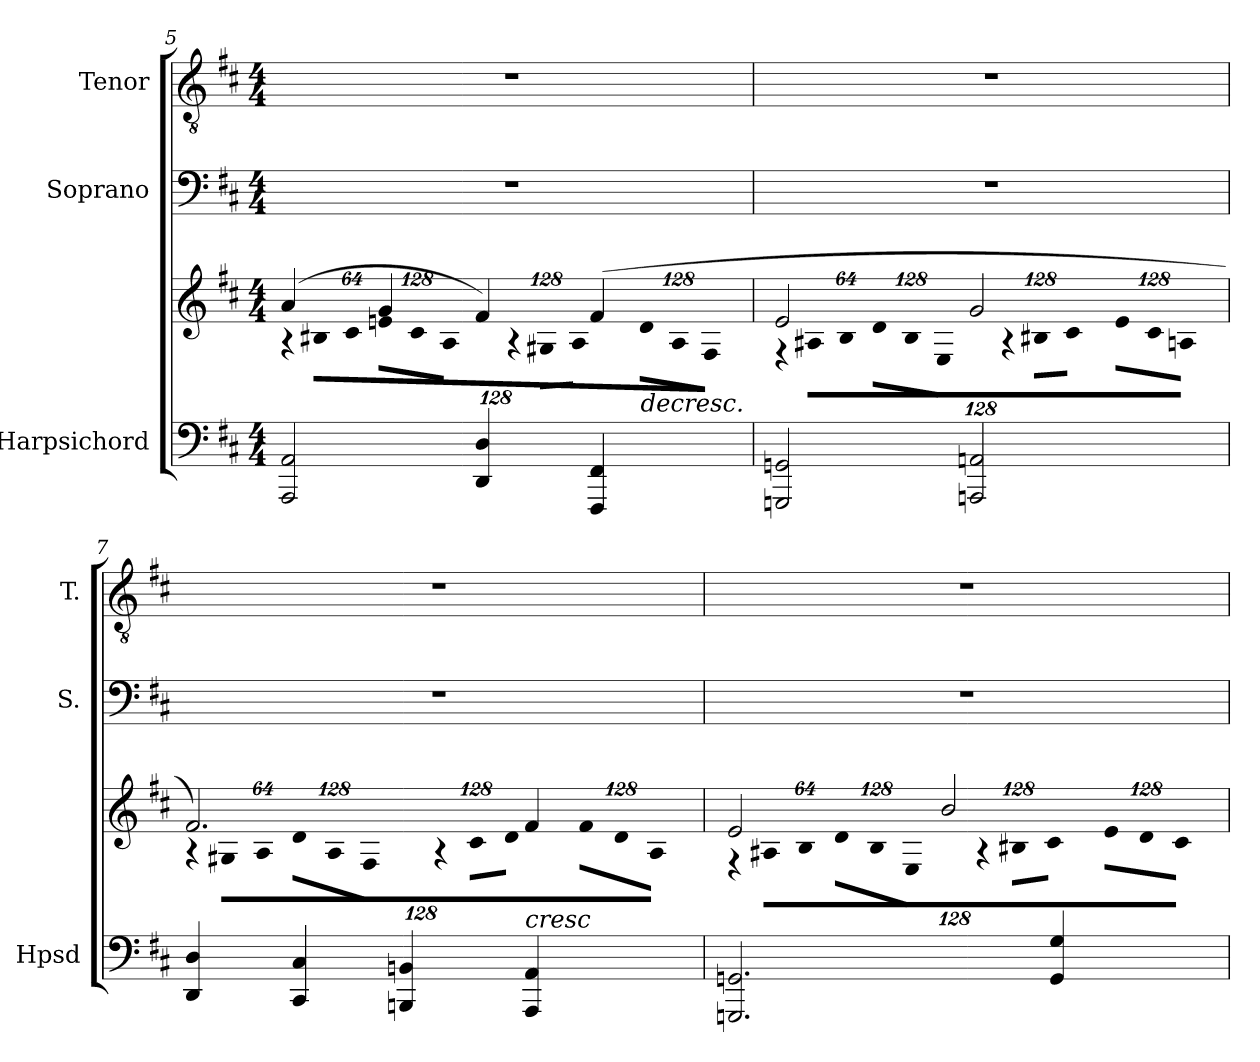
**kern	**kern	**dynam	**kern	**kern
*part3	*part3	*part3	*part2	*part1
*staff4	*staff3	*staff3/4	*staff2	*staff1
*I"Harpsichord	*	*	*I"Soprano	*I"Tenor
*I'Hpsd	*	*	*I'S.	*I'T.
!!LO:LB:g=z
*clefF4	*clefG2	*	*clefF4	*clefGv2
*	*	*	*	*ITrd7c12
*k[f#c#]	*k[f#c#]	*	*k[f#c#]	*k[f#c#]
*D:	*D:	*	*D:	*D:
*M4/4	*M4/4	*	*M4/4	*M4/4
=5	=5	=5	=5	=5
*	*^	*	*	*
*	*	*Xbrackettup	*	*	*
!	!	!LO:N:vis=8	!	!	!
2AAAi/ 2AAi	(4ai/	1024%85r	.	1r	1r
!	!	!LO:N:vis=8	!	!	!
.	.	1024%85B#Xi\L	.	.	.
!	!	!LO:N:vis=8	!	!	!
.	.	512%43c#i\J	.	.	.
!	!	!LO:N:vis=8	!	!	!
.	4gi/	1024%85eni\L	.	.	.
!	!	!LO:N:vis=8	!	!	!
.	.	1024%85c#i\	.	.	.
!	!	!LO:N:vis=8	!	!	!
.	.	512%43Ai\J	.	.	.
!	!	!LO:N:vis=8	!	!	!
4DDi/ 4Di	4f#i/)	1024%85r	]	.	.
!	!	!LO:N:vis=8	!	!	!
.	.	1024%85G#Xi\L	.	.	.
!	!	!LO:N:vis=8	!	!	!
.	.	512%43Ai\J	.	.	.
!	!	!LO:N:vis=8	!	!	!
4FFF#i/ 4FF#i	(4f#i/	1024%85di\L	.	.	.
!	!	!LO:N:vis=8	!	!	!
.	.	1024%85Ai\	.	.	.
!	!	!LO:N:vis=8	!LO:HP:b	!	!
.	.	512%43F#i\J	>	.	.
=6	=6	=6	=6	=6	=6
!	!	!LO:N:vis=8	!	!	!
2GGGni/ 2GGni	2ei/	1024%85r	.	1r	1r
!	!	!LO:N:vis=8	!	!	!
.	.	1024%85A#Xi\L	.	.	.
!	!	!LO:N:vis=8	!	!	!
.	.	512%43Bi\J	.	.	.
!	!	!LO:N:vis=8	!	!	!
.	.	1024%85di\L	.	.	.
!	!	!LO:N:vis=8	!	!	!
.	.	1024%85Bi\	.	.	.
!	!	!LO:N:vis=8	!	!	!
.	.	512%43Ei\J	.	.	.
!	!	!LO:N:vis=8	!	!	!
2AAAni/ 2AAni	2gi/	1024%85r	.	.	.
!	!	!LO:N:vis=8	!	!	!
.	.	1024%85B#Xi\L	.	.	.
!	!	!LO:N:vis=8	!	!	!
.	.	512%43c#i\J	.	.	.
!	!	!LO:N:vis=8	!	!	!
.	.	1024%85ei\L	.	.	.
!	!	!LO:N:vis=8	!	!	!
.	.	1024%85c#i\	.	.	.
!	!	!LO:N:vis=8	!	!	!
.	.	512%43Ani\J	.	.	.
=7	=7	=7	=7	=7	=7
!	!	!LO:N:vis=8	!	!	!
4DDi/ 4Di	2.f#i/)	1024%85r	.	1r	1r
!	!	!LO:N:vis=8	!	!	!
.	.	1024%85G#Xi\L	.	.	.
!	!	!LO:N:vis=8	!	!	!
.	.	512%43Ai\J	.	.	.
!	!	!LO:N:vis=8	!	!	!
4CC#i/ 4C#i	.	1024%85di\L	.	.	.
!	!	!LO:N:vis=8	!	!	!
.	.	1024%85Ai\	.	.	.
!	!	!LO:N:vis=8	!	!	!
.	.	512%43F#i\J	.	.	.
!	!	!LO:N:vis=8	!	!	!
4BBBni/ 4BBni	.	1024%85r	.	.	.
!	!	!LO:N:vis=8	!	!	!
.	.	1024%85c#i\L	.	.	.
!	!	!LO:N:vis=8	!	!	!
.	.	512%43di\J	.	.	.
!LO:TX:a:i:t=cresc	!	!	!	!	!
!	!	!LO:N:vis=8	!	!	!
4AAAi/ 4AAi	4f#i/	1024%85f#i\L	.	.	.
!	!	!LO:N:vis=8	!	!	!
.	.	1024%85di\	.	.	.
!	!	!LO:N:vis=8	!	!	!
.	.	512%43Ai\J	.	.	.
=8	=8	=8	=8	=8	=8
!	!	!LO:N:vis=8	!	!	!
2.GGGni/ 2.GGni	2ei/	1024%85r	.	1r	1r
!	!	!LO:N:vis=8	!	!	!
.	.	1024%85A#Xi\L	.	.	.
!	!	!LO:N:vis=8	!	!	!
.	.	512%43Bi\J	.	.	.
!	!	!LO:N:vis=8	!	!	!
.	.	1024%85di\L	.	.	.
!	!	!LO:N:vis=8	!	!	!
.	.	1024%85Bi\	.	.	.
!	!	!LO:N:vis=8	!	!	!
.	.	512%43Ei\J	.	.	.
!	!	!LO:N:vis=8	!	!	!
.	2bi/	1024%85r	.	.	.
!	!	!LO:N:vis=8	!	!	!
.	.	1024%85B#Xi\L	.	.	.
!	!	!LO:N:vis=8	!	!	!
.	.	512%43c#i\J	.	.	.
!	!	!LO:N:vis=8	!	!	!
4GGi/ 4Gi	.	1024%85ei\L	.	.	.
!	!	!LO:N:vis=8	!	!	!
.	.	1024%85di\	.	.	.
!	!	!LO:N:vis=8	!	!	!
.	.	512%43c#i\J	.	.	.
*	*v	*v	*	*	*
=	=	=	=	=
*-	*-	*-	*-	*-
